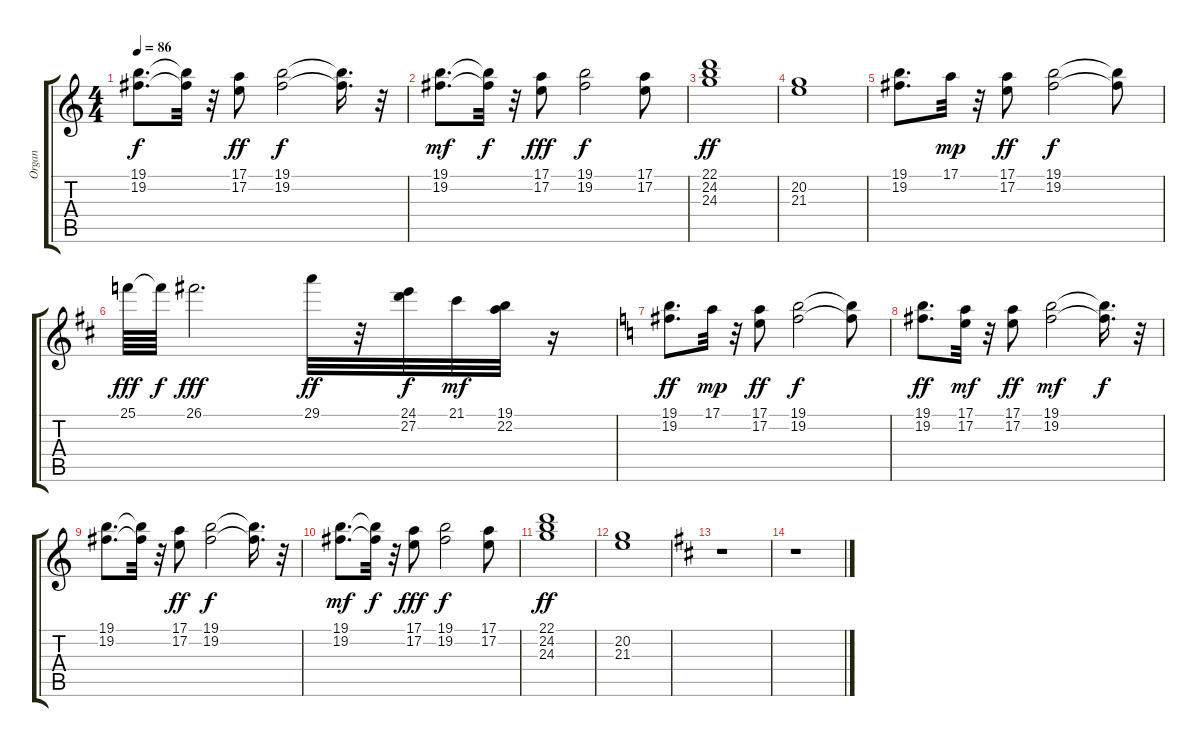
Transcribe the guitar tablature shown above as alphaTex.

\track ("Organ " "Organ ") {instrument rockorgan}
\staff {score tabs}
\tuning (E4 B3 G3 D3 A2 E2) {hide}
\ts (4 4)
\tempo 86
\clef g2
\ks c
(19.1 19.2).8{d dy f} (19.1{t} 19.2{t}).32 r.32 (17.1 17.2).8{dy ff} (19.1 19.2).2{dy f} (19.1{t} 19.2{t}).16{d} r.32 |
(19.1 19.2).8{d dy mf} (19.1{t} 19.2{t}).32{dy f} r.32 (17.1 17.2).8{dy fff} (19.1 19.2).2{dy f} (17.1 17.2).8 |
(22.1 24.2 24.3).1{dy ff} |
(20.2 21.3).1 |
(19.1 19.2).8{d} 17.1.32{dy mp} r.32 (17.1 17.2).8{dy ff} (19.1 19.2).2{dy f} (19.1{t} 19.2{t}).8 |
\ks d
25.1.64{dy fff} 25.1{t}.64{dy f} 26.1.2{d dy fff} 29.1.32{dy ff} r.32 (24.1 27.2).32{dy f} 21.1.32{dy mf} (19.1 22.2).32 r.16 |
\ks c
(19.1 19.2).8{d dy ff} 17.1.32{dy mp} r.32 (17.1 17.2).8{dy ff} (19.1 19.2).2{dy f} (19.1{t} 19.2{t}).8 |
(19.1 19.2).8{d dy ff} (17.1 17.2).32{dy mf} r.32 (17.1 17.2).8{dy ff} (19.1 19.2).2{dy mf} (19.1{t} 19.2{t}).16{d dy f} r.32 |
(19.1 19.2).8{d} (19.1{t} 19.2{t}).32 r.32 (17.1 17.2).8{dy ff} (19.1 19.2).2{dy f} (19.1{t} 19.2{t}).16{d} r.32 |
(19.1 19.2).8{d dy mf} (19.1{t} 19.2{t}).32{dy f} r.32 (17.1 17.2).8{dy fff} (19.1 19.2).2{dy f} (17.1 17.2).8 |
(22.1 24.2 24.3).1{dy ff} |
(20.2 21.3).1 |
\ks d
r.1 |
r.1
